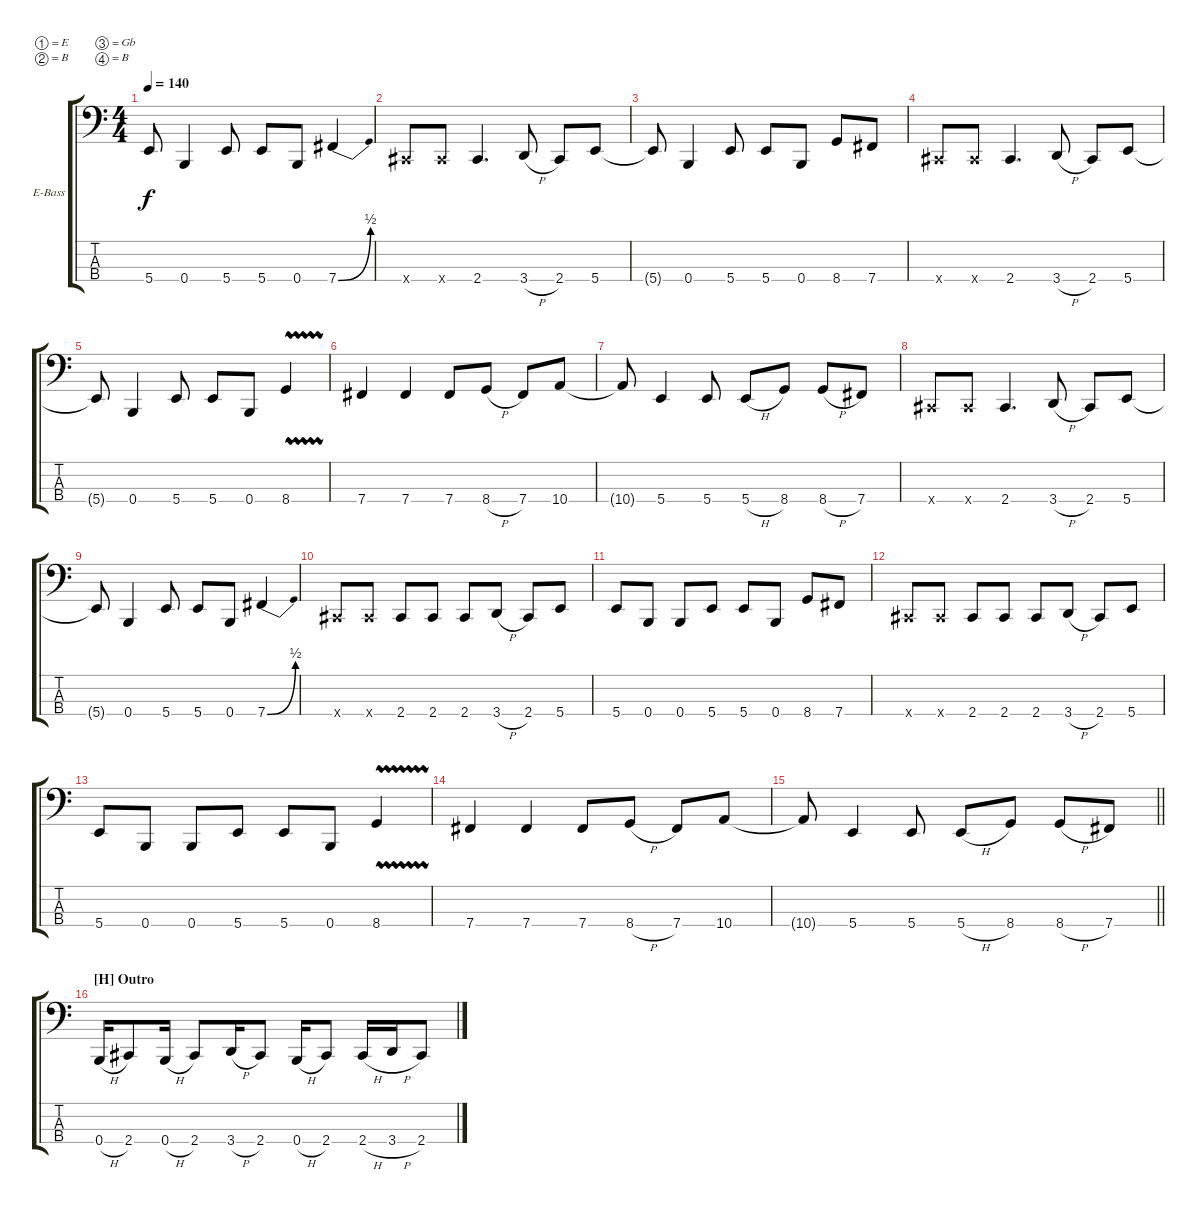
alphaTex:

\bracketExtendMode groupsimilarinstruments
\firstSystemTrackNameOrientation horizontal
\otherSystemsTrackNameOrientation horizontal
\track ("Bass" "E-Bass") {instrument electricbassfinger}
\staff {score tabs}
\tuning (E2 B1 Gb1 B0)
\ts (4 4)
\tempo 140
\clef f4
\ks c
5.4{t}.8{dy f} 0.4.4 5.4.8 5.4.8 0.4.8 7.4{be (bend 0 0 60 2)}.4 |
2.4{x}.8 2.4{x}.8 2.4.4{d} 3.4{h}.8 2.4.8 5.4.8 |
5.4{t}.8 0.4.4 5.4.8 5.4.8 0.4.8 8.4.8 7.4.8 |
2.4{x}.8 2.4{x}.8 2.4.4{d} 3.4{h}.8 2.4.8 5.4.8 |
5.4{t}.8 0.4.4 5.4.8 5.4.8 0.4.8 8.4{vw}.4 |
7.4.4 7.4.4 7.4.8 8.4{h}.8 7.4.8 10.4.8 |
10.4{t}.8 5.4.4 5.4.8 5.4{h}.8 8.4.8 8.4{h}.8 7.4.8 |
2.4{x}.8 2.4{x}.8 2.4.4{d} 3.4{h}.8 2.4.8 5.4.8 |
5.4{t}.8 0.4.4 5.4.8 5.4.8 0.4.8 7.4{be (bend 0 0 60 2)}.4 |
2.4{x}.8 2.4{x}.8 2.4.8 2.4.8 2.4.8 3.4{h}.8 2.4.8 5.4.8 |
5.4.8 0.4.8 0.4.8 5.4.8 5.4.8 0.4.8 8.4.8 7.4.8 |
2.4{x}.8 2.4{x}.8 2.4.8 2.4.8 2.4.8 3.4{h}.8 2.4.8 5.4.8 |
5.4.8 0.4.8 0.4.8 5.4.8 5.4.8 0.4.8 8.4{vw}.4 |
7.4.4 7.4.4 7.4.8 8.4{h}.8 7.4.8 10.4.8 |
\barLineRight lightlight
10.4{t}.8 5.4.4 5.4.8 5.4{h}.8 8.4.8 8.4{h}.8 7.4.8 |
\section ("H" "Outro")
0.4{h}.16 2.4.8 0.4{h}.16 2.4.8 3.4{h}.16 2.4.8 0.4{h}.16 2.4.8 2.4{h}.16 3.4{h}.16 2.4.8
